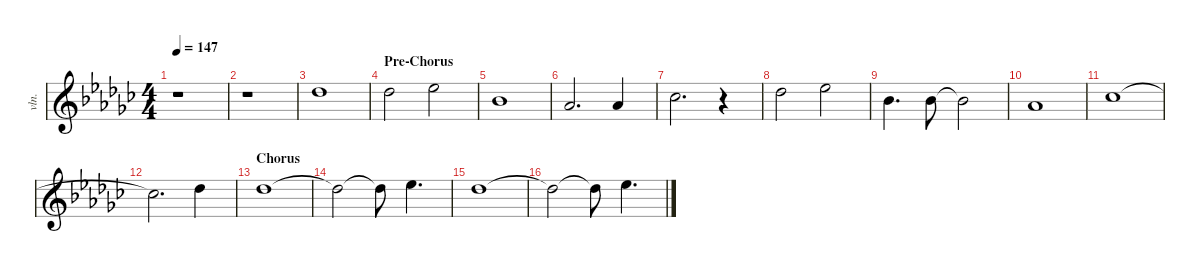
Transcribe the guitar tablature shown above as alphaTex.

\defaultSystemsLayout 8
\hideDynamics
\bracketExtendMode nobrackets
\otherSystemsTrackNameOrientation horizontal
\track ("Keyboards 1-show" "vln.") {defaultSystemsLayout 4 instrument stringensemble1}
\staff {score}
\tuning (Eb4 Bb3 Gb3 Db3 Ab2 Eb2)
\ts (4 4)
\tempo 147
\clef g2
\ks ebminor
r.1{dy fff beam Down} |
r.1{beam Down} |
10.1{acc b}.1{beam Down} |
\section ("" "Pre-Chorus")
10.1{acc b}.2{beam Down} 12.1{acc b}.2{beam Down} |
12.2{acc b}.1{beam Down} |
5.1{acc b}.2{d beam Up} 5.1{acc b}.4{beam Up} |
8.1{acc b}.2{d beam Down} r.4{beam Down} |
10.1{acc b}.2{beam Down} 12.1{acc b}.2{beam Down} |
12.2{acc b}.4{d beam Down} 7.1{acc b}.8{beam Down} 7.1{t acc b}.2{beam Down} |
5.1{acc b}.1{beam Up} |
8.1{acc b}.1{beam Down} |
8.1{t acc b}.2{d beam Down} 10.1{acc b}.4{beam Down} |
\section ("" "Chorus")
10.1{acc b}.1{beam Down} |
10.1{t acc b}.2{beam Down} 10.1{t acc b}.8{beam Down} 12.1{acc b}.4{d beam Down} |
10.1{acc b}.1{beam Down} |
10.1{t acc b}.2{beam Down} 10.1{t acc b}.8{beam Down} 12.1{acc b}.4{d beam Down}
